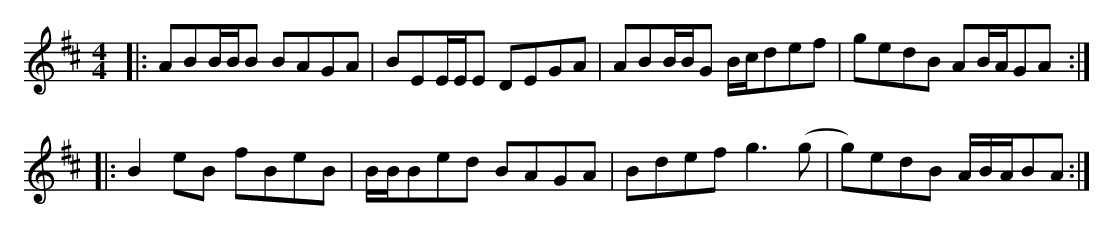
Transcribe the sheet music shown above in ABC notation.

X:1
M:4/4
K:Edor
|:ABB/B/B BAGA|BEE/E/E DEGA|ABB/B/G B/c/def|gedB AB/A/GA:|
|:B2eB fBeB|B/B/Bed BAGA|Bdef g3 (g|g)edB A/B/A/BA:|
